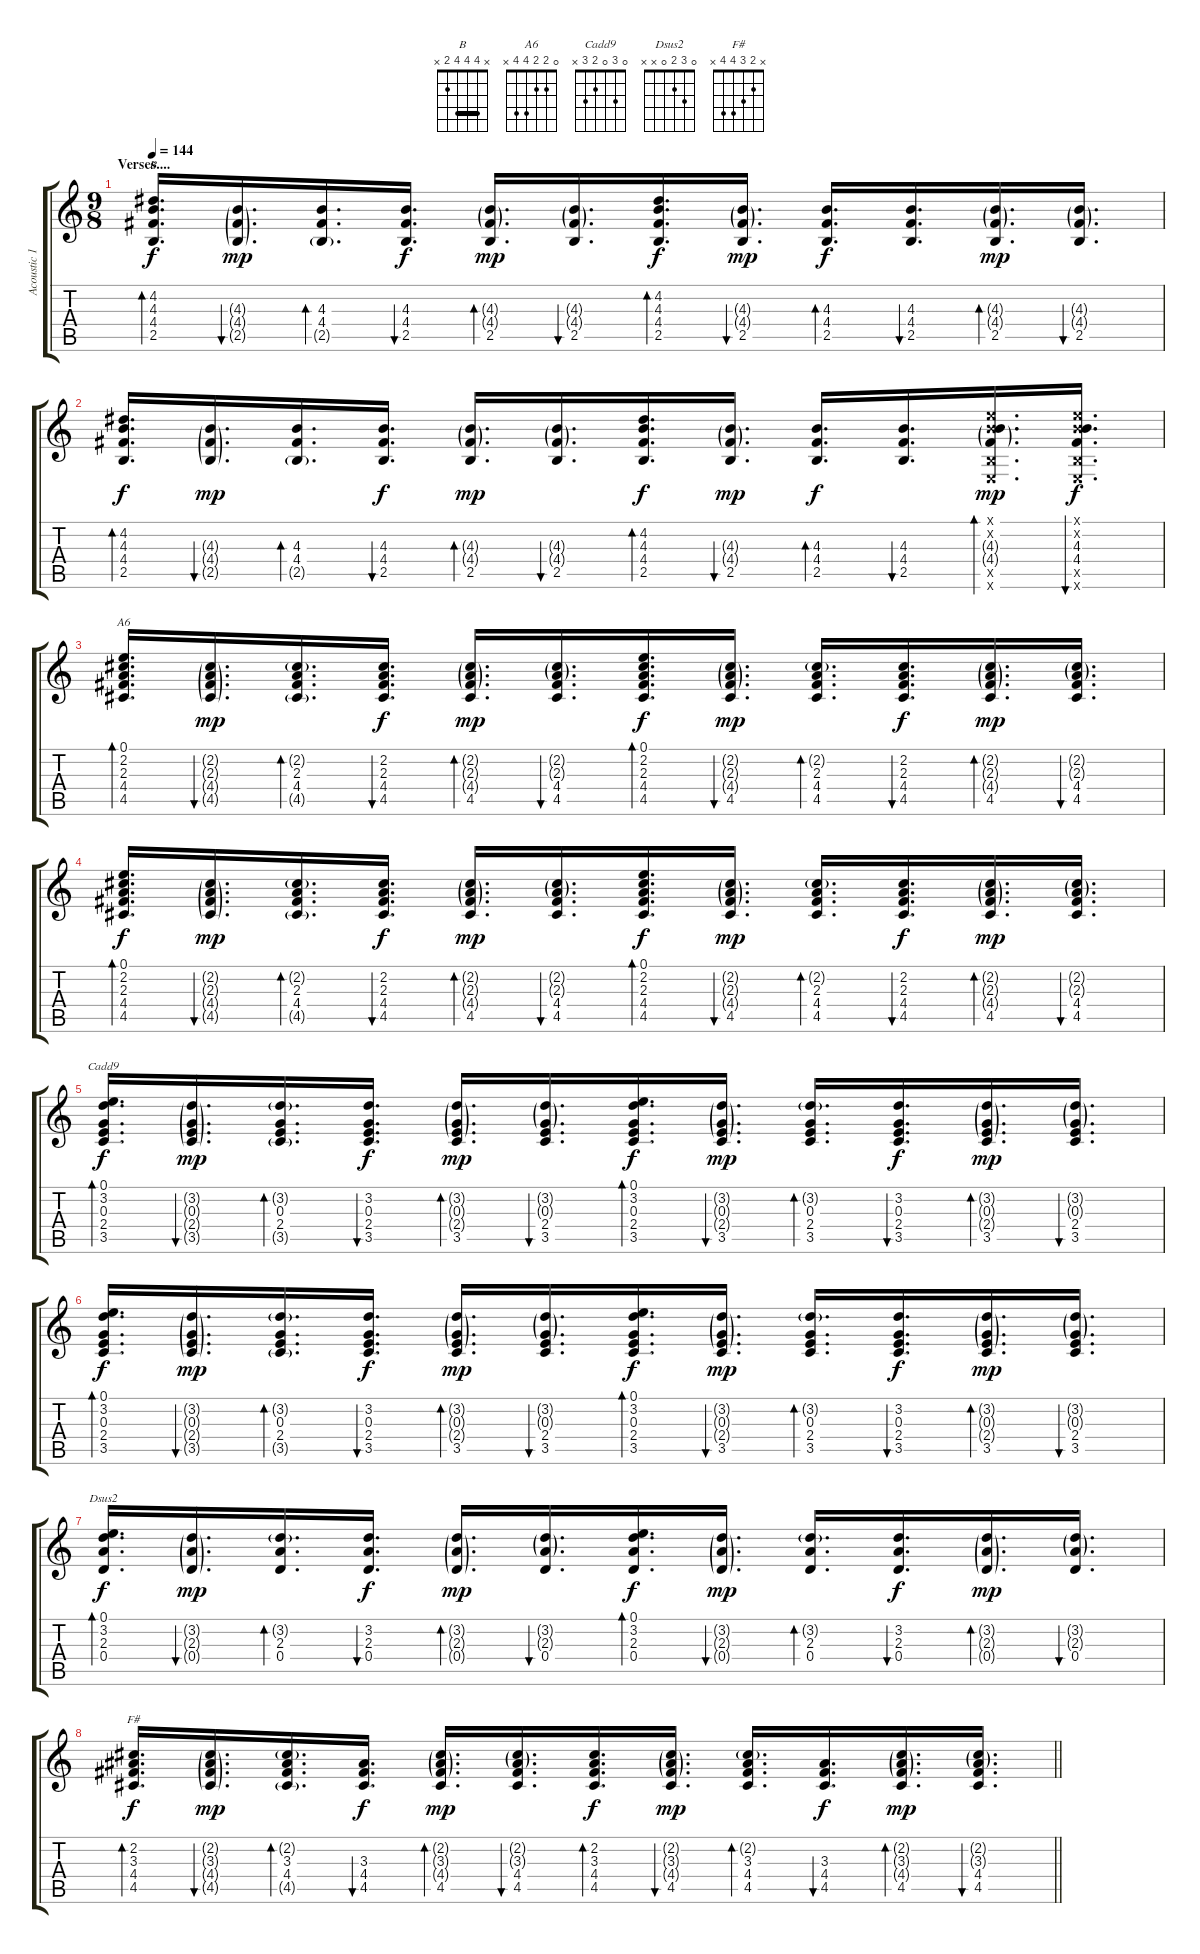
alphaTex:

\track ("Acoustic 1 (MIDI!)" "Acoustic 1") {instrument acousticguitarsteel}
\staff {score tabs}
\tuning (E4 B3 G3 D3 A2 E2) {hide}
\chord ("B" x 4 4 4 2 x) {barre 4}
\chord ("A6" 0 2 2 4 4 x)
\chord ("Cadd9" 0 3 0 2 3 x)
\chord ("Dsus2" 0 3 2 0 x x)
\chord ("F#" x 2 3 4 4 x)
\ts (9 8)
\section ("" "Verses....")
\tempo 144
\clef g2
\ks c
(4.2 4.3 4.4 2.5).16{d bd 60 ch "B" dy f} (4.3{g} 4.4{g} 2.5{g}).16{d bu 60 dy mp} (4.3 4.4 2.5{g}).16{d bd 60} (4.3 4.4 2.5).16{d bu 60 dy f} (4.3{g} 4.4{g} 2.5).16{d bd 60 dy mp} (4.3{g} 4.4{g} 2.5).16{d bu 60} (4.2 4.3 4.4 2.5).16{d bd 60 dy f} (4.3{g} 4.4{g} 2.5).16{d bu 60 dy mp} (4.3 4.4 2.5).16{d bd 60 dy f} (4.3 4.4 2.5).16{d bu 60} (4.3{g} 4.4{g} 2.5).16{d bd 60 dy mp} (4.3{g} 4.4{g} 2.5).16{d bu 60} |
(4.2 4.3 4.4 2.5).16{d bd 60 dy f} (4.3{g} 4.4{g} 2.5{g}).16{d bu 60 dy mp} (4.3 4.4 2.5{g}).16{d bd 60} (4.3 4.4 2.5).16{d bu 60 dy f} (4.3{g} 4.4{g} 2.5).16{d bd 60 dy mp} (4.3{g} 4.4{g} 2.5).16{d bu 60} (4.2 4.3 4.4 2.5).16{d bd 60 dy f} (4.3{g} 4.4{g} 2.5).16{d bu 60 dy mp} (4.3 4.4 2.5).16{d bd 60 dy f} (4.3 4.4 2.5).16{d bu 60} (0.1{x} 0.2{x} 4.3{g} 4.4{g} 2.5{x} 0.6{x}).16{d bd 60 dy mp} (0.1{x} 0.2{x} 4.3 4.4 2.5{x} 0.6{x}).16{d bu 60 dy f} |
(0.1 2.2 2.3 4.4 4.5).16{d bd 60 ch "A6"} (2.2{g} 2.3{g} 4.4{g} 4.5{g}).16{d bu 60 dy mp} (2.2{g} 2.3 4.4 4.5{g}).16{d bd 60} (2.2 2.3 4.4 4.5).16{d bu 60 dy f} (2.2{g} 2.3{g} 4.4{g} 4.5).16{d bd 60 dy mp} (2.2{g} 2.3{g} 4.4 4.5).16{d bu 60} (0.1 2.2 2.3 4.4 4.5).16{d bd 60 dy f} (2.2{g} 2.3{g} 4.4{g} 4.5).16{d bu 60 dy mp} (2.2{g} 2.3 4.4 4.5).16{d bd 60} (2.2 2.3 4.4 4.5).16{d bu 60 dy f} (2.2{g} 2.3{g} 4.4{g} 4.5).16{d bd 60 dy mp} (2.2{g} 2.3{g} 4.4 4.5).16{d bu 60} |
(0.1 2.2 2.3 4.4 4.5).16{d bd 60 dy f} (2.2{g} 2.3{g} 4.4{g} 4.5{g}).16{d bu 60 dy mp} (2.2{g} 2.3 4.4 4.5{g}).16{d bd 60} (2.2 2.3 4.4 4.5).16{d bu 60 dy f} (2.2{g} 2.3{g} 4.4{g} 4.5).16{d bd 60 dy mp} (2.2{g} 2.3{g} 4.4 4.5).16{d bu 60} (0.1 2.2 2.3 4.4 4.5).16{d bd 60 dy f} (2.2{g} 2.3{g} 4.4{g} 4.5).16{d bu 60 dy mp} (2.2{g} 2.3 4.4 4.5).16{d bd 60} (2.2 2.3 4.4 4.5).16{d bu 60 dy f} (2.2{g} 2.3{g} 4.4{g} 4.5).16{d bd 60 dy mp} (2.2{g} 2.3{g} 4.4 4.5).16{d bu 60} |
(0.1 3.2 0.3 2.4 3.5).16{d bd 60 ch "Cadd9" dy f} (3.2{g} 0.3{g} 2.4{g} 3.5{g}).16{d bu 60 dy mp} (3.2{g} 0.3 2.4 3.5{g}).16{d bd 60} (3.2 0.3 2.4 3.5).16{d bu 60 dy f} (3.2{g} 0.3{g} 2.4{g} 3.5).16{d bd 60 dy mp} (3.2{g} 0.3{g} 2.4 3.5).16{d bu 60} (0.1 3.2 0.3 2.4 3.5).16{d bd 60 dy f} (3.2{g} 0.3{g} 2.4{g} 3.5).16{d bu 60 dy mp} (3.2{g} 0.3 2.4 3.5).16{d bd 60} (3.2 0.3 2.4 3.5).16{d bu 60 dy f} (3.2{g} 0.3{g} 2.4{g} 3.5).16{d bd 60 dy mp} (3.2{g} 0.3{g} 2.4 3.5).16{d bu 60} |
(0.1 3.2 0.3 2.4 3.5).16{d bd 60 dy f} (3.2{g} 0.3{g} 2.4{g} 3.5{g}).16{d bu 60 dy mp} (3.2{g} 0.3 2.4 3.5{g}).16{d bd 60} (3.2 0.3 2.4 3.5).16{d bu 60 dy f} (3.2{g} 0.3{g} 2.4{g} 3.5).16{d bd 60 dy mp} (3.2{g} 0.3{g} 2.4 3.5).16{d bu 60} (0.1 3.2 0.3 2.4 3.5).16{d bd 60 dy f} (3.2{g} 0.3{g} 2.4{g} 3.5).16{d bu 60 dy mp} (3.2{g} 0.3 2.4 3.5).16{d bd 60} (3.2 0.3 2.4 3.5).16{d bu 60 dy f} (3.2{g} 0.3{g} 2.4{g} 3.5).16{d bd 60 dy mp} (3.2{g} 0.3{g} 2.4 3.5).16{d bu 60} |
(0.1 3.2 2.3 0.4).16{d bd 60 ch "Dsus2" dy f} (3.2{g} 2.3{g} 0.4{g}).16{d bu 60 dy mp} (3.2{g} 2.3 0.4).16{d bd 60} (3.2 2.3 0.4).16{d bu 60 dy f} (3.2{g} 2.3{g} 0.4{g}).16{d bd 60 dy mp} (3.2{g} 2.3{g} 0.4).16{d bu 60} (0.1 3.2 2.3 0.4).16{d bd 60 dy f} (3.2{g} 2.3{g} 0.4{g}).16{d bu 60 dy mp} (3.2{g} 2.3 0.4).16{d bd 60} (3.2 2.3 0.4).16{d bu 60 dy f} (3.2{g} 2.3{g} 0.4{g}).16{d bd 60 dy mp} (3.2{g} 2.3{g} 0.4).16{d bu 60} |
\barLineRight lightlight
(2.2 3.3 4.4 4.5).16{d bd 60 ch "F#" dy f} (2.2{g} 3.3{g} 4.4{g} 4.5{g}).16{d bu 60 dy mp} (2.2{g} 3.3 4.4 4.5{g}).16{d bd 60} (3.3 4.4 4.5).16{d bu 60 dy f} (2.2{g} 3.3{g} 4.4{g} 4.5).16{d bd 60 dy mp} (2.2{g} 3.3{g} 4.4 4.5).16{d bu 60} (2.2 3.3 4.4 4.5).16{d bd 60 dy f} (2.2{g} 3.3{g} 4.4{g} 4.5).16{d bu 60 dy mp} (2.2{g} 3.3 4.4 4.5).16{d bd 60} (3.3 4.4 4.5).16{d bu 60 dy f} (2.2{g} 3.3{g} 4.4{g} 4.5).16{d bd 60 dy mp} (2.2{g} 3.3{g} 4.4 4.5).16{d bu 60}
